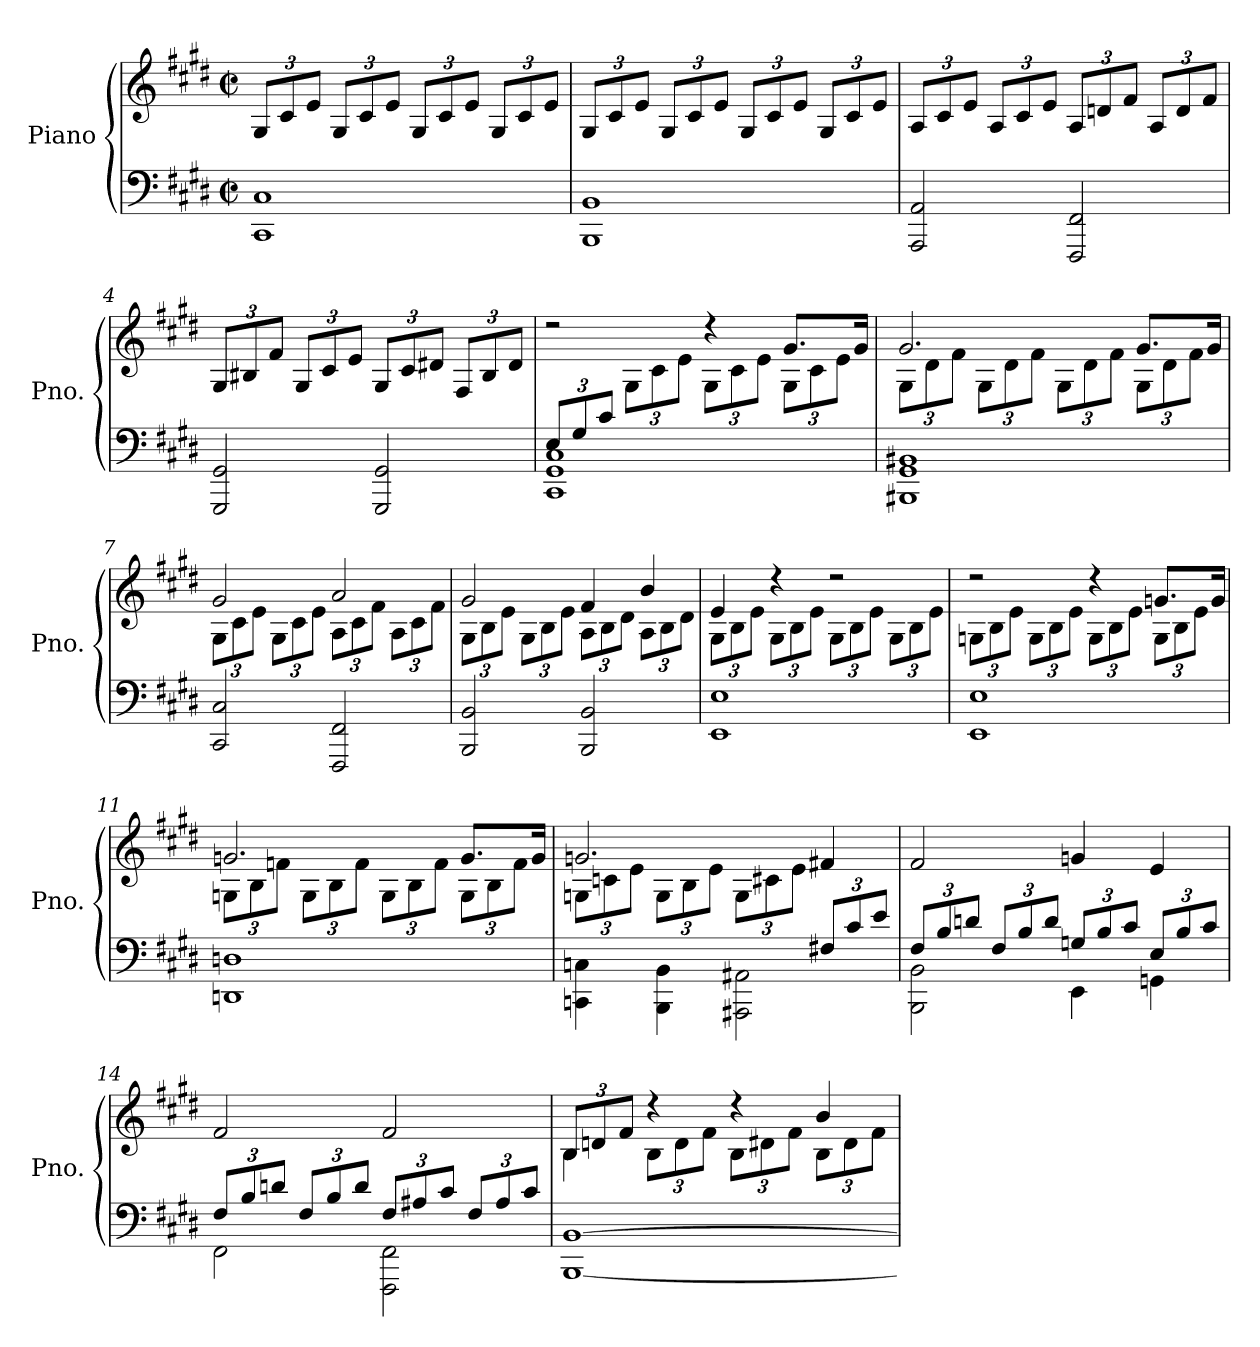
**kern	**kern
*part1	*part1
*staff2	*staff1
*I"Piano	*
*I'Pno.	*
*clefF4	*clefG2
*k[f#c#g#d#]	*k[f#c#g#d#]
*M2/2	*M2/2
*met(c|)	*met(c|)
*MM50	*MM50
*	*Xbrackettup
=1	=1
1CC# 1C#	12G#/L
.	12c#/
.	12e/J
.	12G#/L
.	12c#/
.	12e/J
.	12G#/L
.	12c#/
.	12e/J
.	12G#/L
.	12c#/
.	12e/J
=2	=2
1BBB 1BB	12G#/L
.	12c#/
.	12e/J
.	12G#/L
.	12c#/
.	12e/J
.	12G#/L
.	12c#/
.	12e/J
.	12G#/L
.	12c#/
.	12e/J
=3	=3
2AAA/ 2AA/	12A/L
.	12c#/
.	12e/J
.	12A/L
.	12c#/
.	12e/J
2FFF#/ 2FF#/	12A/L
.	12dn/
.	12f#/J
.	12A/L
.	12d/
.	12f#/J
=4	=4
2GGG#/ 2GG#/	12G#/L
.	12B#X/
.	12f#/J
.	12G#/L
.	12c#/
.	12e/J
2GGG#/ 2GG#/	12G#/L
.	12c#/
.	12d#X/J
.	12F#/L
.	12B#/
.	12d#/J
=5	=5
*Xbrackettup	*
*^	*^
12E/L	1CC# 1GG# 1C#	2r	4ryy
12G#/	.	.	.
12c#/J	.	.	.
4ryy	.	.	12G#\L
.	.	.	12c#\
.	.	.	12e\J
2ryy	.	4r	12G#\L
.	.	.	12c#\
.	.	.	12e\J
.	.	8.g#/L	12G#\L
.	.	.	12c#\
.	.	.	12e\J
.	.	16g#/Jk	.
*v	*v	*	*
=6	=6	=6
1BBB#X 1GG# 1BB#X	2.g#/	12G#\L
.	.	12d#\
.	.	12f#\J
.	.	12G#\L
.	.	12d#\
.	.	12f#\J
.	.	12G#\L
.	.	12d#\
.	.	12f#\J
.	8.g#/L	12G#\L
.	.	12d#\
.	.	12f#\J
.	16g#/Jk	.
=7	=7	=7
2CC#/ 2C#/	2g#/	12G#\L
.	.	12c#\
.	.	12e\J
.	.	12G#\L
.	.	12c#\
.	.	12e\J
2FFF#/ 2FF#/	2a/	12A\L
.	.	12c#\
.	.	12f#\J
.	.	12A\L
.	.	12c#\
.	.	12f#\J
=8	=8	=8
2BBB/ 2BB/	2g#/	12G#\L
.	.	12B\
.	.	12e\J
.	.	12G#\L
.	.	12B\
.	.	12e\J
2BBB/ 2BB/	4f#/	12A\L
.	.	12B\
.	.	12d#\J
.	4b/	12A\L
.	.	12B\
.	.	12d#\J
=9	=9	=9
1EE 1E	4e/	12G#\L
.	.	12B\
.	.	12e\J
.	4r	12G#\L
.	.	12B\
.	.	12e\J
.	2r	12G#\L
.	.	12B\
.	.	12e\J
.	.	12G#\L
.	.	12B\
.	.	12e\J
=10	=10	=10
1EE 1E	2r	12Gn\L
.	.	12B\
.	.	12e\J
.	.	12G\L
.	.	12B\
.	.	12e\J
.	4r	12G\L
.	.	12B\
.	.	12e\J
.	8.gn/L	12G\L
.	.	12B\
.	.	12e\J
.	16g/Jk	.
=11	=11	=11
1DDn 1Dn	2.gn/	12Gn\L
.	.	12B\
.	.	12fn\J
.	.	12G\L
.	.	12B\
.	.	12f\J
.	.	12G\L
.	.	12B\
.	.	12f\J
.	8.g/L	12G\L
.	.	12B\
.	.	12f\J
.	16g/Jk	.
=12	=12	=12
*^	*	*
2ryy	4CCn\ 4Cn\	2.gn/	12Gn\L
.	.	.	12cn\
.	.	.	12e\J
.	4BBB\ 4BB\	.	12G\L
.	.	.	12B\
.	.	.	12e\J
4ryy	2AAA#X\ 2AA#X\	.	12G\L
.	.	.	12c#X\
.	.	.	12e\J
12F#X/L	.	4f#X/	4ryy
12c#/	.	.	.
12e/J	.	.	.
*	*	*v	*v
=13	=13	=13
12F#/L	2BBB\ 2BB\	2f#/
12B/	.	.
12dn/J	.	.
12F#/L	.	.
12B/	.	.
12d/J	.	.
12Gn/L	4EE\	4gn/
12B/	.	.
12c#/J	.	.
12E/L	4GGn\	4e/
12B/	.	.
12c#/J	.	.
=14	=14	=14
12F#/L	2FF#\	2f#/
12B/	.	.
12dn/J	.	.
12F#/L	.	.
12B/	.	.
12d/J	.	.
12F#/L	2FFF#\ 2FF#\	2f#/
12A#X/	.	.
12c#/J	.	.
12F#/L	.	.
12A#/	.	.
12c#/J	.	.
*v	*v	*
=15	=15
*	*^
[1BBB [1BB	12B/L	4B\
.	12dn/	.
.	12f#/J	.
.	4r	12B\L
.	.	12d\
.	.	12f#\J
.	4r	12B\L
.	.	12d#X\
.	.	12f#\J
.	4b/	12B\L
.	.	12d#\
.	.	12f#\J
*	*v	*v
=	=
*-	*-
